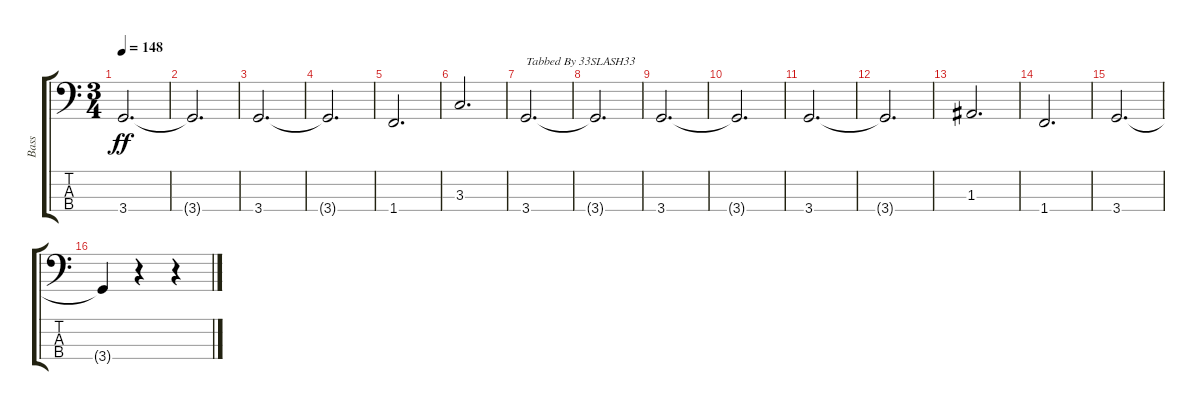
\track ("Bass" "Bass") {instrument electricbassfinger}
\staff {score tabs}
\tuning (G2 D2 A1 E1) {hide}
\ts (3 4)
\tempo 148
\clef f4
\ks c
3.4.2{d dy ff} |
3.4{t}.2{d} |
3.4.2{d} |
3.4{t}.2{d} |
1.4.2{d} |
3.3.2{d} |
3.4.2{d txt "Tabbed By 33SLASH33"} |
3.4{t}.2{d} |
3.4.2{d} |
3.4{t}.2{d} |
3.4.2{d} |
3.4{t}.2{d} |
1.3.2{d} |
1.4.2{d} |
3.4.2{d} |
3.4{t}.4 r.4 r.4
